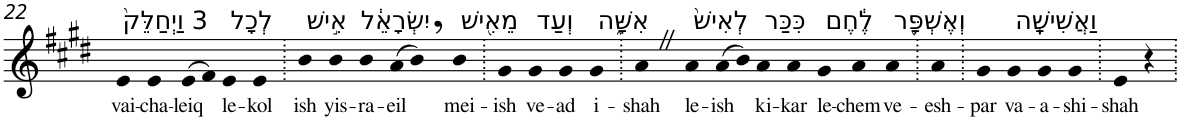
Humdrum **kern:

**kern	**text
*part1	*part1
*staff1	*staff1
*I"Piano	*
*I'Pno	*
!!LO:PB:g=z
*clefG2	*
*k[f#c#g#d#]	*
*E:	*
=22	=22
!LO:TX:a:t=3 וַיְחַלֵּק֙	!
!	!LO:LY:b
4e	vai-
!	!LO:LY:b
4e	-cha-
!	!LO:LY:b
(>8e	-leiq
8f#)	.
!LO:TX:a:t=לְכָל	!
!	!LO:LY:b
4e	le-
!	!LO:LY:b
4e	-kol
=23.	=23.
!LO:TX:a:t=אִ֣ישׁ	!
!	!LO:LY:b
4b	ish
!LO:TX:a:t=יִשְׂרָאֵ֔ל	!
!	!LO:LY:b
4b	yis-
!	!LO:LY:b
4b	-ra-
!	!LO:LY:b
(>8a	-eil
8b,)	.
!LO:TX:a:t=מֵאִ֖ישׁ	!
!	!LO:LY:b
4b	mei-
=24.	=24.
!	!LO:LY:b
4g#	-ish
!LO:TX:a:t=וְעַד	!
!	!LO:LY:b
4g#	ve-
!	!LO:LY:b
4g#	-ad
!LO:TX:a:t=אִשָּׁ֑ה	!
!	!LO:LY:b
4g#	i-
=25.	=25.
!	!LO:LY:b
4aZ	-shah
!LO:TX:a:t=לְאִישׁ֙	!
!	!LO:LY:b
4a	le-
!	!LO:LY:b
(>8a	-ish
8b)	.
!LO:TX:a:t=כִּכַּר	!
!	!LO:LY:b
4a	ki-
!	!LO:LY:b
4a	-kar
!LO:TX:a:t=לֶ֔חֶם	!
!	!LO:LY:b
4g#	le-
!	!LO:LY:b
4a	-chem
!LO:TX:a:t=וְאֶשְׁפָּ֖ר	!
!	!LO:LY:b
4a	ve-
=26.	=26.
!	!LO:LY:b
4a	-esh-
=27.	=27.
!	!LO:LY:b
4g#	-par
!LO:TX:a:t=וַאֲשִׁישָֽׁה	!
!	!LO:LY:b
4g#	va-
!	!LO:LY:b
4g#	-a-
!	!LO:LY:b
4g#	-shi-
=28.	=28.
!	!LO:LY:b
4e	-shah
4r	.
=.	=.
*-	*-
